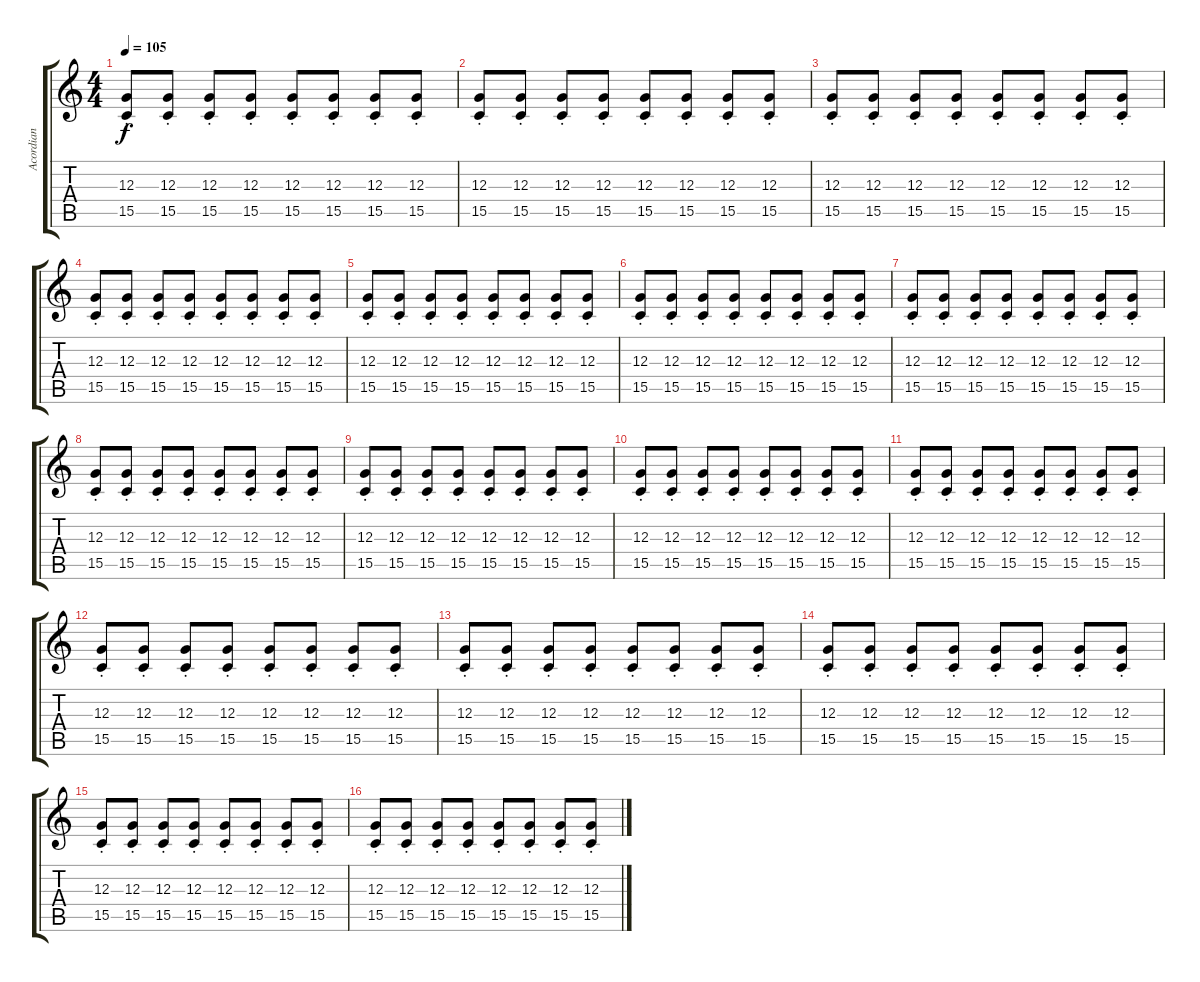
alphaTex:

\track ("Acordian" "Acordian") {instrument accordion}
\staff {score tabs}
\tuning (E4 B3 G3 D3 A2 E2) {hide}
\ts (4 4)
\tempo 105
\clef g2
\ks c
(12.3{st} 15.5{st}).8{dy f} (12.3{st} 15.5{st}).8 (12.3{st} 15.5{st}).8 (12.3{st} 15.5{st}).8 (12.3{st} 15.5{st}).8 (12.3{st} 15.5{st}).8 (12.3{st} 15.5{st}).8 (12.3{st} 15.5{st}).8 |
(12.3{st} 15.5{st}).8 (12.3{st} 15.5{st}).8 (12.3{st} 15.5{st}).8 (12.3{st} 15.5{st}).8 (12.3{st} 15.5{st}).8 (12.3{st} 15.5{st}).8 (12.3{st} 15.5{st}).8 (12.3{st} 15.5{st}).8 |
(12.3{st} 15.5{st}).8 (12.3{st} 15.5{st}).8 (12.3{st} 15.5{st}).8 (12.3{st} 15.5{st}).8 (12.3{st} 15.5{st}).8 (12.3{st} 15.5{st}).8 (12.3{st} 15.5{st}).8 (12.3{st} 15.5{st}).8 |
(12.3{st} 15.5{st}).8 (12.3{st} 15.5{st}).8 (12.3{st} 15.5{st}).8 (12.3{st} 15.5{st}).8 (12.3{st} 15.5{st}).8 (12.3{st} 15.5{st}).8 (12.3{st} 15.5{st}).8 (12.3{st} 15.5{st}).8 |
(12.3{st} 15.5{st}).8 (12.3{st} 15.5{st}).8 (12.3{st} 15.5{st}).8 (12.3{st} 15.5{st}).8 (12.3{st} 15.5{st}).8 (12.3{st} 15.5{st}).8 (12.3{st} 15.5{st}).8 (12.3{st} 15.5{st}).8 |
(12.3{st} 15.5{st}).8 (12.3{st} 15.5{st}).8 (12.3{st} 15.5{st}).8 (12.3{st} 15.5{st}).8 (12.3{st} 15.5{st}).8 (12.3{st} 15.5{st}).8 (12.3{st} 15.5{st}).8 (12.3{st} 15.5{st}).8 |
(12.3{st} 15.5{st}).8 (12.3{st} 15.5{st}).8 (12.3{st} 15.5{st}).8 (12.3{st} 15.5{st}).8 (12.3{st} 15.5{st}).8 (12.3{st} 15.5{st}).8 (12.3{st} 15.5{st}).8 (12.3{st} 15.5{st}).8 |
(12.3{st} 15.5{st}).8 (12.3{st} 15.5{st}).8 (12.3{st} 15.5{st}).8 (12.3{st} 15.5{st}).8 (12.3{st} 15.5{st}).8 (12.3{st} 15.5{st}).8 (12.3{st} 15.5{st}).8 (12.3{st} 15.5{st}).8 |
(12.3{st} 15.5{st}).8 (12.3{st} 15.5{st}).8 (12.3{st} 15.5{st}).8 (12.3{st} 15.5{st}).8 (12.3{st} 15.5{st}).8 (12.3{st} 15.5{st}).8 (12.3{st} 15.5{st}).8 (12.3{st} 15.5{st}).8 |
(12.3{st} 15.5{st}).8 (12.3{st} 15.5{st}).8 (12.3{st} 15.5{st}).8 (12.3{st} 15.5{st}).8 (12.3{st} 15.5{st}).8 (12.3{st} 15.5{st}).8 (12.3{st} 15.5{st}).8 (12.3{st} 15.5{st}).8 |
(12.3{st} 15.5{st}).8 (12.3{st} 15.5{st}).8 (12.3{st} 15.5{st}).8 (12.3{st} 15.5{st}).8 (12.3{st} 15.5{st}).8 (12.3{st} 15.5{st}).8 (12.3{st} 15.5{st}).8 (12.3{st} 15.5{st}).8 |
(12.3{st} 15.5{st}).8 (12.3{st} 15.5{st}).8 (12.3{st} 15.5{st}).8 (12.3{st} 15.5{st}).8 (12.3{st} 15.5{st}).8 (12.3{st} 15.5{st}).8 (12.3{st} 15.5{st}).8 (12.3{st} 15.5{st}).8 |
(12.3{st} 15.5{st}).8 (12.3{st} 15.5{st}).8 (12.3{st} 15.5{st}).8 (12.3{st} 15.5{st}).8 (12.3{st} 15.5{st}).8 (12.3{st} 15.5{st}).8 (12.3{st} 15.5{st}).8 (12.3{st} 15.5{st}).8 |
(12.3{st} 15.5{st}).8 (12.3{st} 15.5{st}).8 (12.3{st} 15.5{st}).8 (12.3{st} 15.5{st}).8 (12.3{st} 15.5{st}).8 (12.3{st} 15.5{st}).8 (12.3{st} 15.5{st}).8 (12.3{st} 15.5{st}).8 |
(12.3{st} 15.5{st}).8 (12.3{st} 15.5{st}).8 (12.3{st} 15.5{st}).8 (12.3{st} 15.5{st}).8 (12.3{st} 15.5{st}).8 (12.3{st} 15.5{st}).8 (12.3{st} 15.5{st}).8 (12.3{st} 15.5{st}).8 |
(12.3{st} 15.5{st}).8 (12.3{st} 15.5{st}).8 (12.3{st} 15.5{st}).8 (12.3{st} 15.5{st}).8 (12.3{st} 15.5{st}).8 (12.3{st} 15.5{st}).8 (12.3{st} 15.5{st}).8 (12.3{st} 15.5{st}).8
